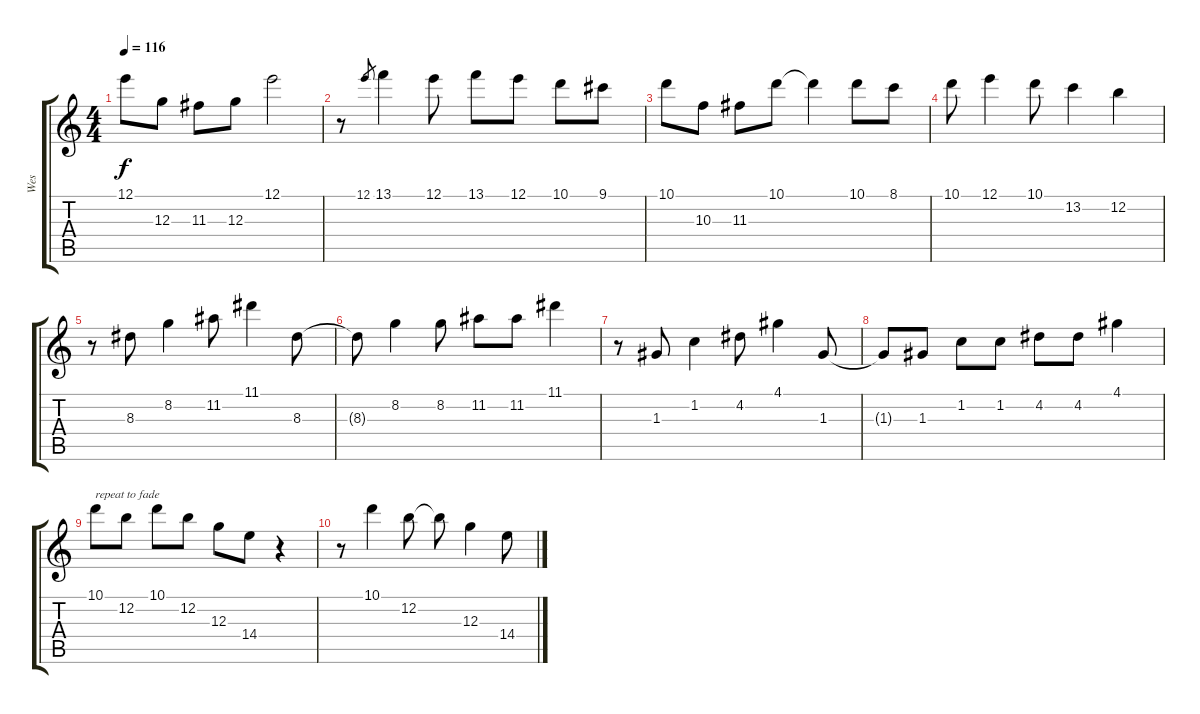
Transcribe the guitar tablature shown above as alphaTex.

\track ("Wes" "Wes") {instrument electricguitarjazz}
\staff {score tabs}
\tuning (E4 B3 G3 D3 A2 E2) {hide}
\ts (4 4)
\tempo 116
\clef g2
\ks c
12.1.8{dy f} 12.3.8 11.3.8 12.3.8 12.1.2 |
r.8 12.1.8{gr} 13.1.4 12.1.8 13.1.8 12.1.8 10.1.8 9.1.8 |
10.1.8 10.3.8 11.3.8 10.1.8 10.1{t}.4 10.1.8 8.1.8 |
10.1.8 12.1.4 10.1.8 13.2.4 12.2.4 |
r.8 8.3.8 8.2.4 11.2.8 11.1.4 8.3.8 |
8.3{t}.8 8.2.4 8.2.8 11.2.8 11.2.8 11.1.4 |
r.8 1.3.8 1.2.4 4.2.8 4.1.4 1.3.8 |
1.3{t}.8 1.3.8 1.2.8 1.2.8 4.2.8 4.2.8 4.1.4 |
10.1.8{txt "repeat to fade"} 12.2.8 10.1.8 12.2.8 12.3.8 14.4.8 r.4 |
r.8 10.1.4 12.2.8 12.2{t}.8 12.3.4 14.4.8
